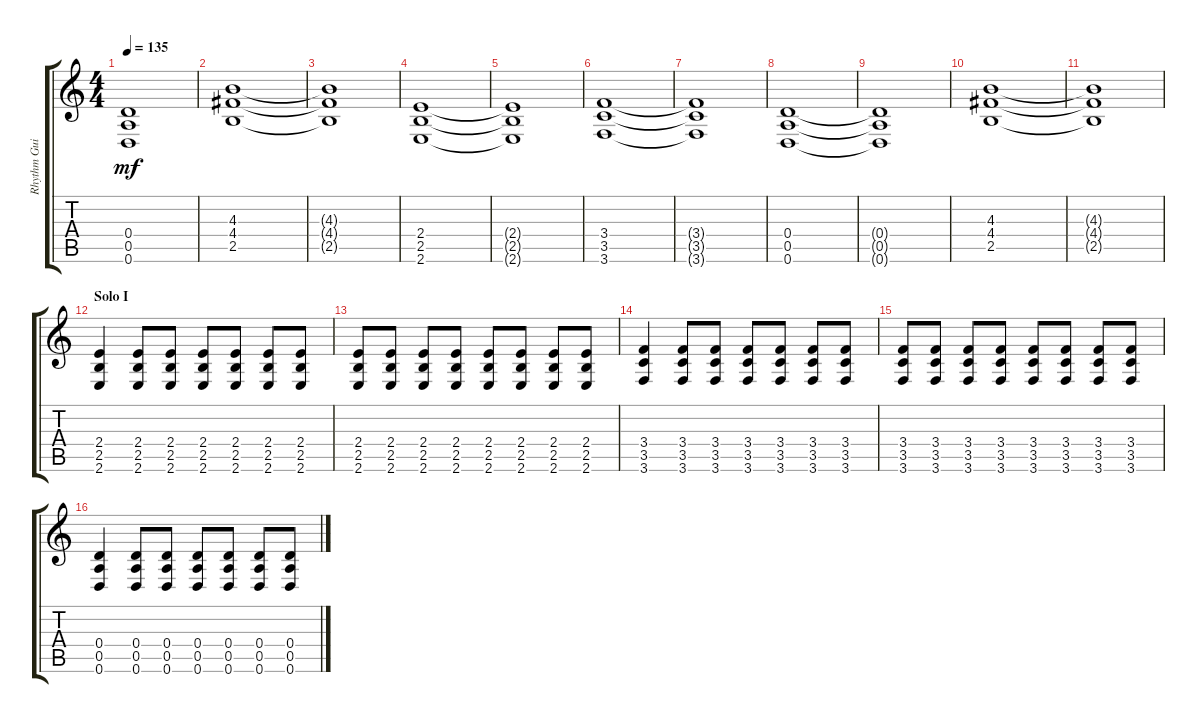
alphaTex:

\track ("Rhythm Guitar (R)" "Rhythm Gui") {instrument distortionguitar}
\staff {score tabs}
\tuning (E4 B3 G3 D3 A2 D2) {hide}
\ts (4 4)
\tempo 135
\clef g2
\ks c
(0.4{t} 0.5{t} 0.6{t}).1{dy mf} |
(4.3 4.4 2.5).1 |
(4.3{t} 4.4{t} 2.5{t}).1 |
(2.4 2.5 2.6).1 |
(2.4{t} 2.5{t} 2.6{t}).1 |
(3.4 3.5 3.6).1 |
(3.4{t} 3.5{t} 3.6{t}).1 |
(0.4 0.5 0.6).1 |
(0.4{t} 0.5{t} 0.6{t}).1 |
(4.3 4.4 2.5).1 |
(4.3{t} 4.4{t} 2.5{t}).1 |
\section ("" "Solo I")
(2.4 2.5 2.6).4 (2.4 2.5 2.6).8 (2.4 2.5 2.6).8 (2.4 2.5 2.6).8 (2.4 2.5 2.6).8 (2.4 2.5 2.6).8 (2.4 2.5 2.6).8 |
(2.4 2.5 2.6).8 (2.4 2.5 2.6).8 (2.4 2.5 2.6).8 (2.4 2.5 2.6).8 (2.4 2.5 2.6).8 (2.4 2.5 2.6).8 (2.4 2.5 2.6).8 (2.4 2.5 2.6).8 |
(3.4 3.5 3.6).4 (3.4 3.5 3.6).8 (3.4 3.5 3.6).8 (3.4 3.5 3.6).8 (3.4 3.5 3.6).8 (3.4 3.5 3.6).8 (3.4 3.5 3.6).8 |
(3.4 3.5 3.6).8 (3.4 3.5 3.6).8 (3.4 3.5 3.6).8 (3.4 3.5 3.6).8 (3.4 3.5 3.6).8 (3.4 3.5 3.6).8 (3.4 3.5 3.6).8 (3.4 3.5 3.6).8 |
(0.4 0.5 0.6).4 (0.4 0.5 0.6).8 (0.4 0.5 0.6).8 (0.4 0.5 0.6).8 (0.4 0.5 0.6).8 (0.4 0.5 0.6).8 (0.4 0.5 0.6).8
